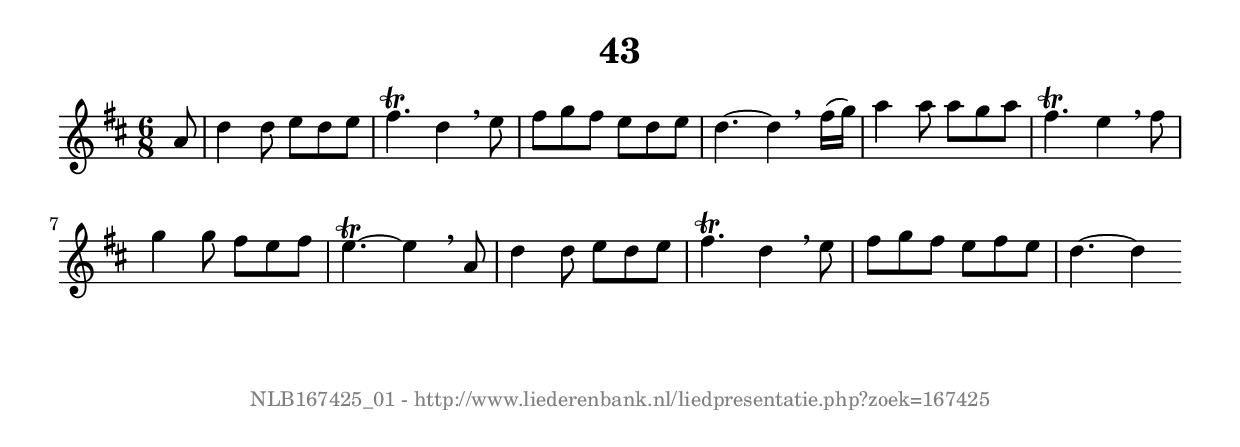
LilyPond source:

%
% produced by wce2krn 1.64 (7 June 2014)
%
\version"2.16"
#(append! paper-alist '(("long" . (cons (* 210 mm) (* 2000 mm)))))
#(set-default-paper-size "long")
sb = {\breathe}
mBreak = {\breathe }
bBreak = {\breathe }
x = {\once\override NoteHead #'style = #'cross }
gl=\glissando
itime={\override Staff.TimeSignature #'stencil = ##f }
ficta = {\once\set suggestAccidentals = ##t}
fine = {\once\override Score.RehearsalMark #'self-alignment-X = #1 \mark \markup {\italic{Fine}}}
dc = {\once\override Score.RehearsalMark #'self-alignment-X = #1 \mark \markup {\italic{D.C.}}}
dcf = {\once\override Score.RehearsalMark #'self-alignment-X = #1 \mark \markup {\italic{D.C. al Fine}}}
dcc = {\once\override Score.RehearsalMark #'self-alignment-X = #1 \mark \markup {\italic{D.C. al Coda}}}
ds = {\once\override Score.RehearsalMark #'self-alignment-X = #1 \mark \markup {\italic{D.S.}}}
dsf = {\once\override Score.RehearsalMark #'self-alignment-X = #1 \mark \markup {\italic{D.S. al Fine}}}
dsc = {\once\override Score.RehearsalMark #'self-alignment-X = #1 \mark \markup {\italic{D.S. al Coda}}}
pv = {\set Score.repeatCommands = #'((volta "1"))}
sv = {\set Score.repeatCommands = #'((volta "2"))}
tv = {\set Score.repeatCommands = #'((volta "3"))}
qv = {\set Score.repeatCommands = #'((volta "4"))}
xv = {\set Score.repeatCommands = #'((volta #f))}
\header{ tagline = ""
title = "43"
}
\score {{
\key d \major
\relative g'
{
\set melismaBusyProperties = #'()
\partial 32*4
\time 6/8
\tempo 4=120
\override Score.MetronomeMark #'transparent = ##t
\override Score.RehearsalMark #'break-visibility = #(vector #t #t #f)
a8 d4 d8 e d e fis4.\trill d4 \sb e8 fis g fis e d e d4.~ d4 \bar":|:" \bBreak
fis16( g) a4 a8 a g a fis4.\trill e4 \sb fis8 g4 g8 fis e fis e4.~\trill e4 \mBreak
a,8 d4 d8 e d e fis4.\trill d4 \sb e8 fis g fis e fis e d4.~ d4 \bar":|:"
 }}
 \midi { }
 \layout {
            indent = 0.0\cm
}
}
\markup { \vspace #0 } \markup { \with-color #grey \fill-line { \center-column { \smaller "NLB167425_01 - http://www.liederenbank.nl/liedpresentatie.php?zoek=167425" } } }
